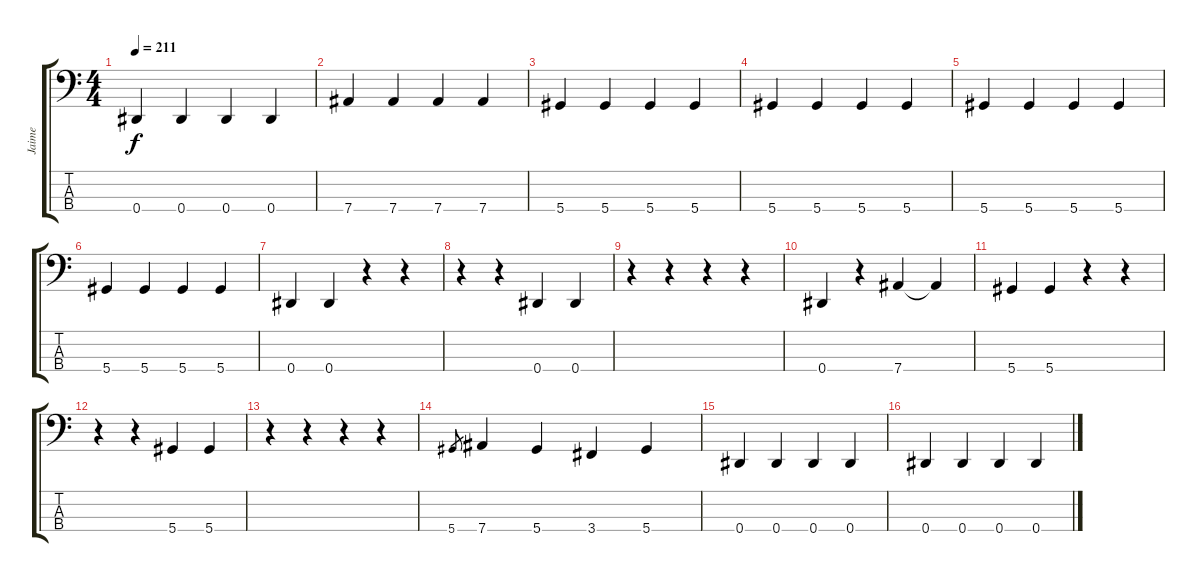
\track ("Jaime" "Jaime") {instrument electricbassfinger}
\staff {score tabs}
\tuning (Gb2 Db2 Ab1 Eb1) {hide}
\ts (4 4)
\tempo 211
\clef f4
\ks c
0.4.4{dy f} 0.4.4 0.4.4 0.4.4 |
7.4.4 7.4.4 7.4.4 7.4.4 |
5.4.4 5.4.4 5.4.4 5.4.4 |
5.4.4 5.4.4 5.4.4 5.4.4 |
5.4.4 5.4.4 5.4.4 5.4.4 |
5.4.4 5.4.4 5.4.4 5.4.4 |
0.4.4 0.4.4 r.4 r.4 |
r.4 r.4 0.4.4 0.4.4 |
r.4 r.4 r.4 r.4 |
0.4.4 r.4 7.4.4 7.4{t}.4 |
5.4.4 5.4.4 r.4 r.4 |
r.4 r.4 5.4.4 5.4.4 |
r.4 r.4 r.4 r.4 |
5.4.8{gr} 7.4.4 5.4.4 3.4.4 5.4.4 |
0.4.4 0.4.4 0.4.4 0.4.4 |
0.4.4 0.4.4 0.4.4 0.4.4
